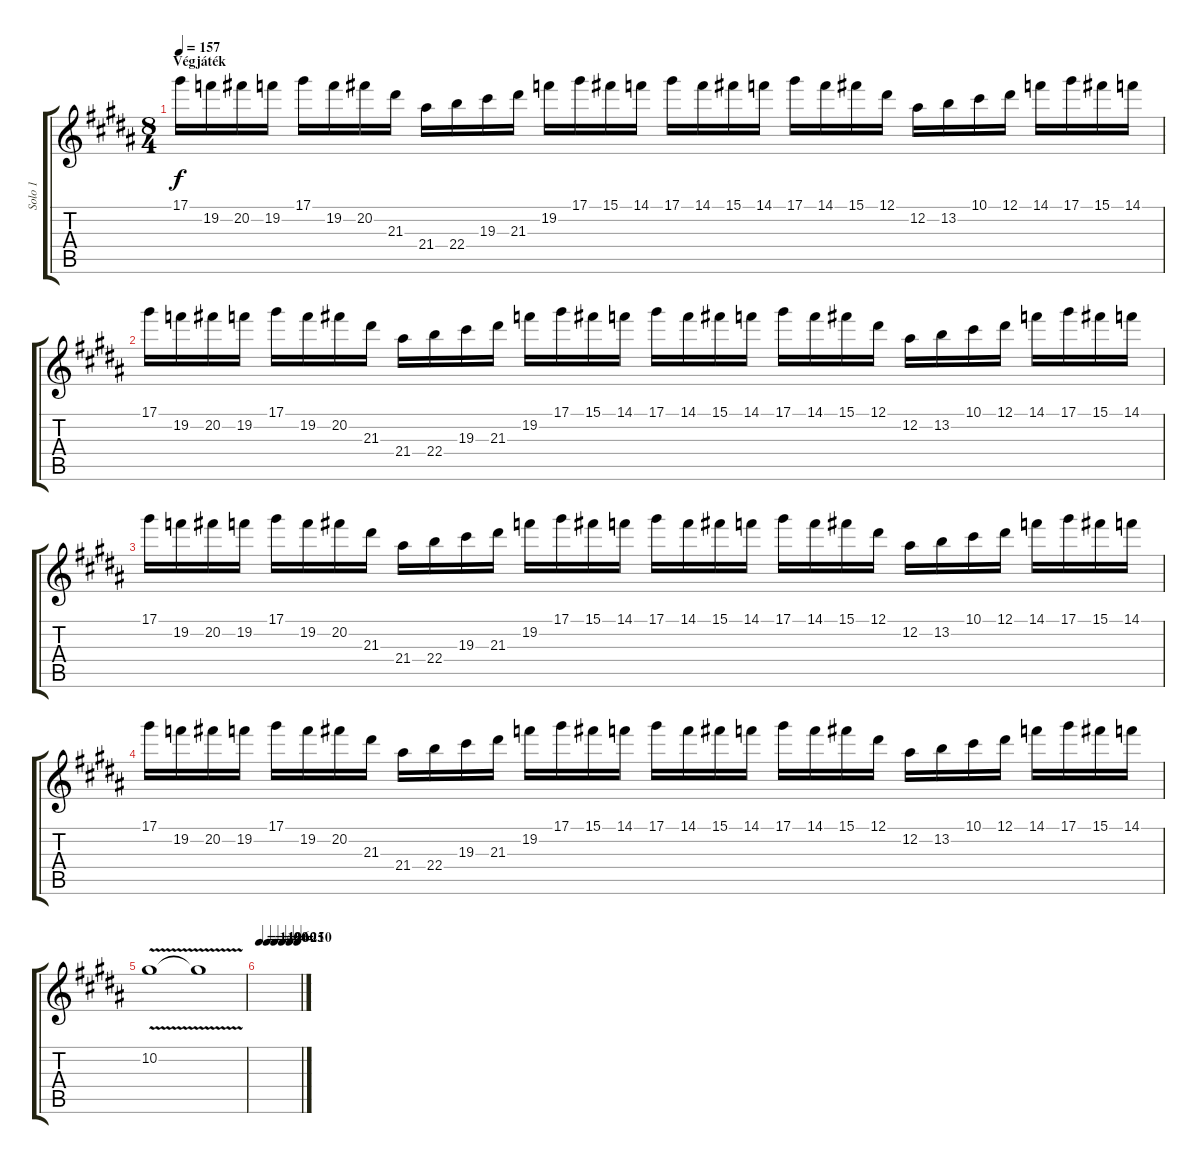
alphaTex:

\track ("Solo 1" "Solo 1") {instrument overdrivenguitar}
\staff {score tabs}
\tuning (Eb4 Bb3 Gb3 Db3 Ab2 Eb2) {hide}
\ts (8 4)
\section ("" "Végjáték")
\tempo 157
\clef g2
\ks g#minor
17.1.16{dy f volume 16 instrument overdrivenguitar} 19.2.16 20.2.16 19.2.16 17.1.16 19.2.16 20.2.16 21.3.16 21.4.16 22.4.16 19.3.16 21.3.16 19.2.16 17.1.16 15.1.16 14.1.16 17.1.16 14.1.16 15.1.16 14.1.16 17.1.16 14.1.16 15.1.16 12.1.16 12.2.16 13.2.16 10.1.16 12.1.16 14.1.16 17.1.16 15.1.16 14.1.16 |
17.1.16 19.2.16 20.2.16 19.2.16 17.1.16 19.2.16 20.2.16 21.3.16 21.4.16 22.4.16 19.3.16 21.3.16 19.2.16 17.1.16 15.1.16 14.1.16 17.1.16 14.1.16 15.1.16 14.1.16 17.1.16 14.1.16 15.1.16 12.1.16 12.2.16 13.2.16 10.1.16 12.1.16 14.1.16 17.1.16 15.1.16 14.1.16 |
17.1.16 19.2.16 20.2.16 19.2.16 17.1.16 19.2.16 20.2.16 21.3.16 21.4.16 22.4.16 19.3.16 21.3.16 19.2.16 17.1.16 15.1.16 14.1.16 17.1.16 14.1.16 15.1.16 14.1.16 17.1.16 14.1.16 15.1.16 12.1.16 12.2.16 13.2.16 10.1.16 12.1.16 14.1.16 17.1.16 15.1.16 14.1.16 |
17.1.16 19.2.16 20.2.16 19.2.16 17.1.16 19.2.16 20.2.16 21.3.16 21.4.16 22.4.16 19.3.16 21.3.16 19.2.16 17.1.16 15.1.16 14.1.16 17.1.16 14.1.16 15.1.16 14.1.16 17.1.16 14.1.16 15.1.16 12.1.16 12.2.16 13.2.16 10.1.16 12.1.16 14.1.16 17.1.16 15.1.16 14.1.16 |
10.2{v}.1 10.2{t}.1 |
\tempo 140
\tempo (120 0.1875)
\tempo (90 0.375)
\tempo (60 0.5625)
\tempo (25 0.75)
\tempo (10 0.9375)
